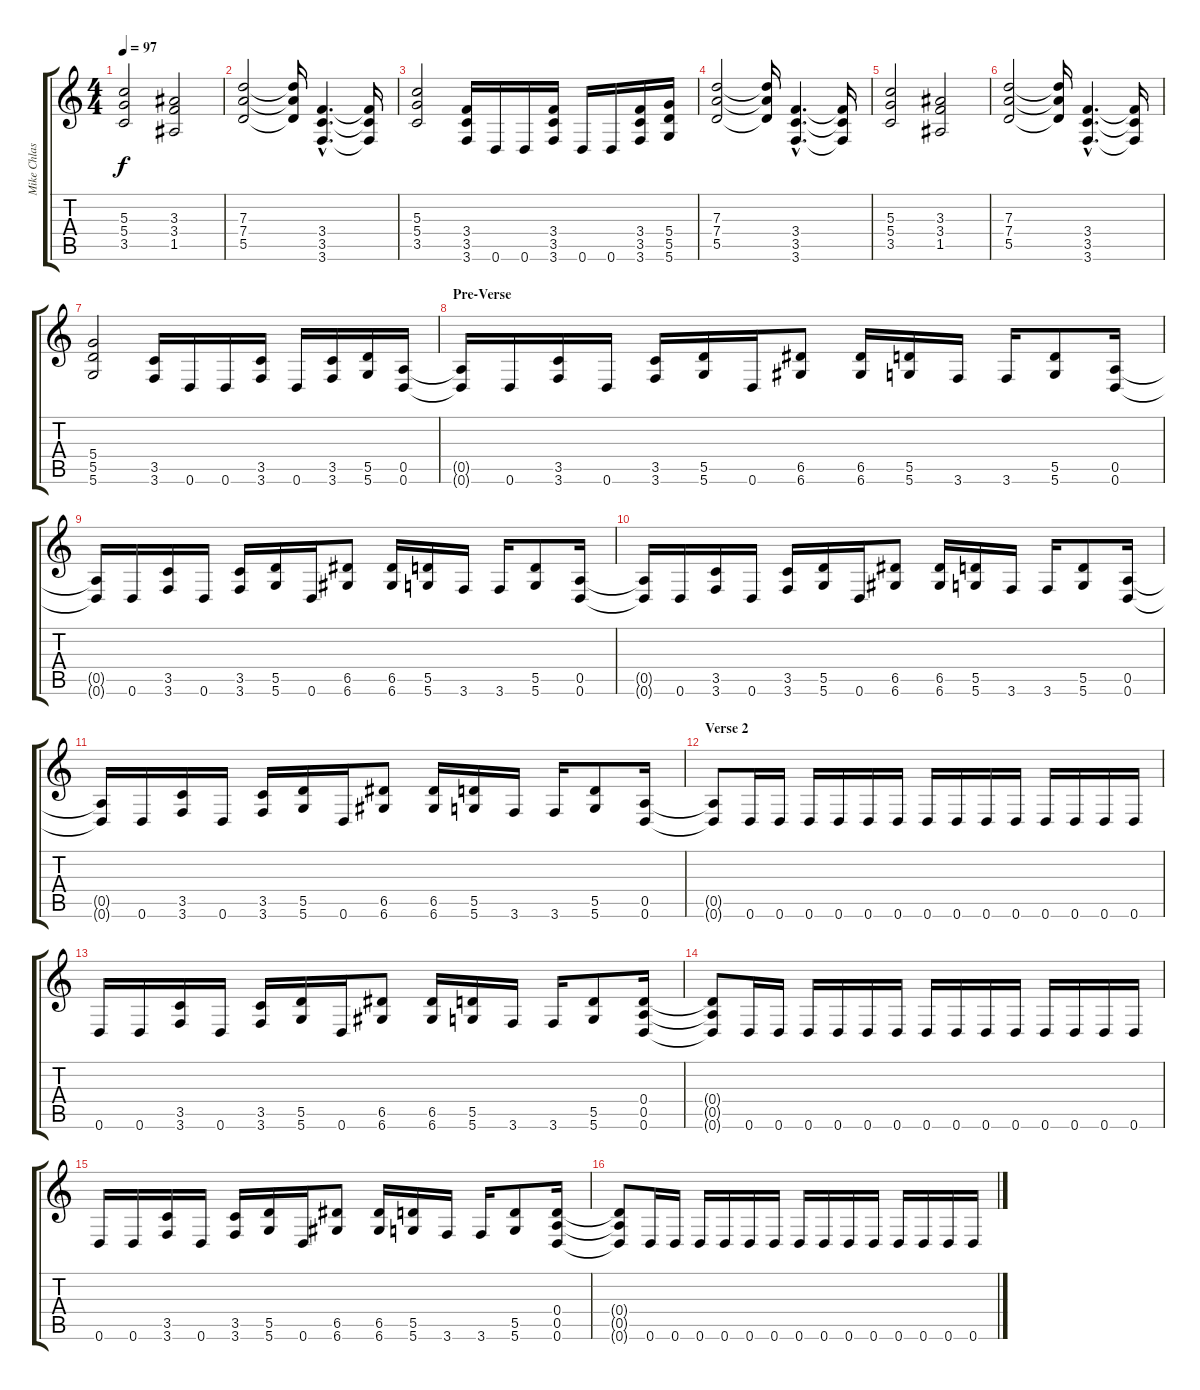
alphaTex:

\track ("Mike Chlasciak" "Mike Chlas") {instrument distortionguitar}
\staff {score tabs}
\tuning (E4 B3 G3 D3 A2 D2) {hide}
\ts (4 4)
\tempo 97
\clef g2
\ks c
(5.3 5.4 3.5).2{dy f} (3.3 3.4 1.5).2 |
(7.3 7.4 5.5).2 (7.3{t} 7.4{t} 5.5{t}).16 (3.4{hac} 3.5{hac} 3.6{hac}).4{d} (3.4{t} 3.5{t} 3.6{t}).16 |
(5.3 5.4 3.5).2 (3.4 3.5 3.6).16 0.6.16 0.6.16 (3.4 3.5 3.6).16 0.6.16 0.6.16 (3.4 3.5 3.6).16 (5.4 5.5 5.6).16 |
(7.3 7.4 5.5).2 (7.3{t} 7.4{t} 5.5{t}).16 (3.4{hac} 3.5{hac} 3.6{hac}).4{d} (3.4{t} 3.5{t} 3.6{t}).16 |
(5.3 5.4 3.5).2 (3.3 3.4 1.5).2 |
(7.3 7.4 5.5).2 (7.3{t} 7.4{t} 5.5{t}).16 (3.4{hac} 3.5{hac} 3.6{hac}).4{d} (3.4{t} 3.5{t} 3.6{t}).16 |
(5.4 5.5 5.6).2 (3.5 3.6).16 0.6.16 0.6.16 (3.5 3.6).16 0.6.16 (3.5 3.6).16 (5.5 5.6).16 (0.5 0.6).16 |
\section ("" "Pre-Verse")
(0.5{t} 0.6{t}).16 0.6.16 (3.5 3.6).16 0.6.16 (3.5 3.6).16 (5.5 5.6).16 0.6.16 (6.5 6.6).8 (6.5 6.6).16 (5.5 5.6).16 3.6.16 3.6.16 (5.5 5.6).8 (0.5 0.6).16 |
(0.5{t} 0.6{t}).16 0.6.16 (3.5 3.6).16 0.6.16 (3.5 3.6).16 (5.5 5.6).16 0.6.16 (6.5 6.6).8 (6.5 6.6).16 (5.5 5.6).16 3.6.16 3.6.16 (5.5 5.6).8 (0.5 0.6).16 |
(0.5{t} 0.6{t}).16 0.6.16 (3.5 3.6).16 0.6.16 (3.5 3.6).16 (5.5 5.6).16 0.6.16 (6.5 6.6).8 (6.5 6.6).16 (5.5 5.6).16 3.6.16 3.6.16 (5.5 5.6).8 (0.5 0.6).16 |
(0.5{t} 0.6{t}).16 0.6.16 (3.5 3.6).16 0.6.16 (3.5 3.6).16 (5.5 5.6).16 0.6.16 (6.5 6.6).8 (6.5 6.6).16 (5.5 5.6).16 3.6.16 3.6.16 (5.5 5.6).8 (0.5 0.6).16 |
\section ("" "Verse 2")
(0.5{t} 0.6{t}).8 0.6.16 0.6.16 0.6.16 0.6.16 0.6.16 0.6.16 0.6.16 0.6.16 0.6.16 0.6.16 0.6.16 0.6.16 0.6.16 0.6.16 |
0.6.16 0.6.16 (3.5 3.6).16 0.6.16 (3.5 3.6).16 (5.5 5.6).16 0.6.16 (6.5 6.6).8 (6.5 6.6).16 (5.5 5.6).16 3.6.16 3.6.16 (5.5 5.6).8 (0.4 0.5 0.6).16 |
(0.4{t} 0.5{t} 0.6{t}).8 0.6.16 0.6.16 0.6.16 0.6.16 0.6.16 0.6.16 0.6.16 0.6.16 0.6.16 0.6.16 0.6.16 0.6.16 0.6.16 0.6.16 |
0.6.16 0.6.16 (3.5 3.6).16 0.6.16 (3.5 3.6).16 (5.5 5.6).16 0.6.16 (6.5 6.6).8 (6.5 6.6).16 (5.5 5.6).16 3.6.16 3.6.16 (5.5 5.6).8 (0.4 0.5 0.6).16 |
(0.4{t} 0.5{t} 0.6{t}).8 0.6.16 0.6.16 0.6.16 0.6.16 0.6.16 0.6.16 0.6.16 0.6.16 0.6.16 0.6.16 0.6.16 0.6.16 0.6.16 0.6.16
